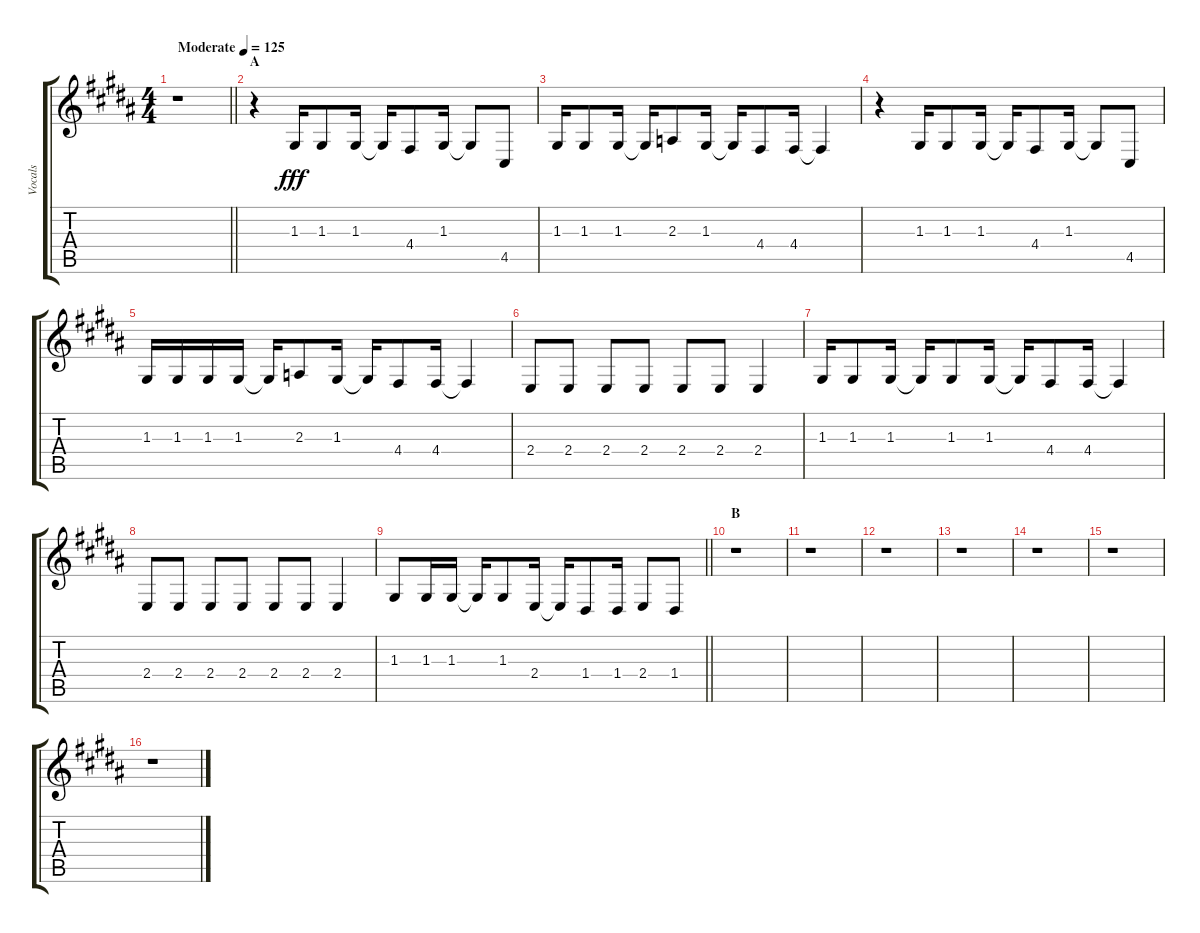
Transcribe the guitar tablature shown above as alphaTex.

\track ("Vocals" "Vocals") {instrument voiceoohs}
\staff {score tabs}
\tuning (E4 B3 G3 D3 A2 E2) {hide}
\ts (4 4)
\tempo (125 "Moderate")
\clef g2
\barLineRight lightlight
\ks b
r.1{dy fff instrument voiceoohs} |
\section ("" "A")
r.4 1.3.16 1.3.8 1.3.16 1.3{t}.16 4.4.8 1.3.16 1.3{t}.8 4.5.8 |
1.3.16 1.3.8 1.3.16 1.3{t}.16 2.3.8 1.3.16 1.3{t}.16 4.4.8 4.4.16 4.4{t}.4 |
r.4 1.3.16 1.3.8 1.3.16 1.3{t}.16 4.4.8 1.3.16 1.3{t}.8 4.5.8 |
1.3.16 1.3.16 1.3.16 1.3.16 1.3{t}.16 2.3.8 1.3.16 1.3{t}.16 4.4.8 4.4.16 4.4{t}.4 |
2.4.8 2.4.8 2.4.8 2.4.8 2.4.8 2.4.8 2.4.4 |
1.3.16 1.3.8 1.3.16 1.3{t}.16 1.3.8 1.3.16 1.3{t}.16 4.4.8 4.4.16 4.4{t}.4 |
2.4.8 2.4.8 2.4.8 2.4.8 2.4.8 2.4.8 2.4.4 |
\barLineRight lightlight
1.3.8 1.3.16 1.3.16 1.3{t}.16 1.3.8 2.4.16 2.4{t}.16 1.4.8 1.4.16 2.4.8 1.4.8 |
\section ("" "B")
r.1 |
r.1 |
r.1 |
r.1 |
r.1 |
r.1 |
r.1
